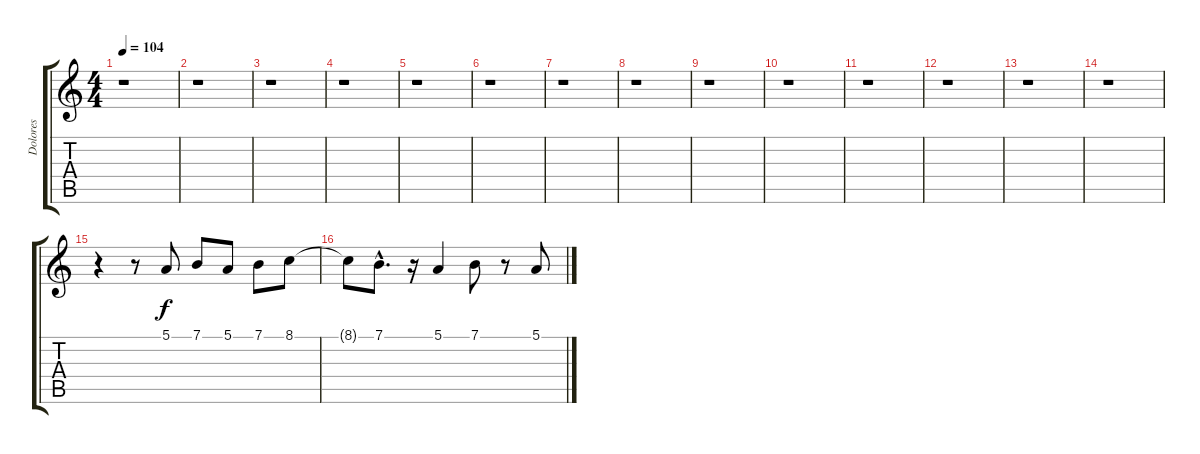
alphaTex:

\track ("Dolores" "Dolores") {instrument pad3polysynth}
\staff {score tabs}
\tuning (E4 B3 G3 D3 A2 E2) {hide}
\ts (4 4)
\tempo 104
\clef g2
\ks c
r.1{dy f} |
r.1 |
r.1 |
r.1 |
r.1 |
r.1 |
r.1 |
r.1 |
r.1 |
r.1 |
r.1 |
r.1 |
r.1 |
r.1 |
r.4 r.8 5.1.8 7.1.8 5.1.8 7.1.8 8.1.8 |
8.1{t}.8 7.1{hac}.8{d} r.16 5.1.4 7.1.8 r.8 5.1.8
